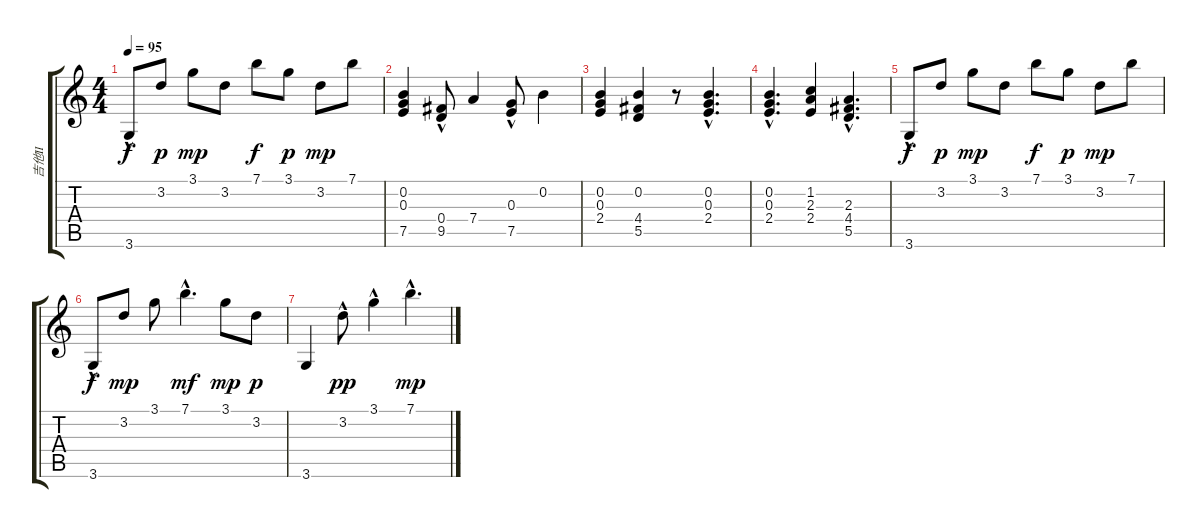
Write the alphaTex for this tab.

\track ("吉他II" "吉他II") {instrument electricguitarclean}
\staff {score tabs}
\tuning (E4 B3 G3 D3 A2 E2) {hide}
\ts (4 4)
\tempo 95
\clef g2
\ks c
3.6{hac}.8{dy f} 3.2.8{dy p} 3.1.8{dy mp} 3.2.8 7.1.8{dy f} 3.1.8{dy p} 3.2.8{dy mp} 7.1.8 |
(0.2 0.3 7.5).4 (0.4{hac} 9.5{hac}).8 7.4.4 (0.3{hac} 7.5).8 0.2.4 |
(0.2 0.3 2.4).4 (0.2 4.4 5.5).4 r.8 (0.2{hac} 0.3{hac} 2.4{hac}).4{d} |
(0.2{hac} 0.3{hac} 2.4{hac}).4{d} (1.2 2.3 2.4).4 (2.3{hac} 4.4{hac} 5.5{hac}).4{d} |
3.6{hac}.8{dy f} 3.2.8{dy p} 3.1.8{dy mp} 3.2.8 7.1.8{dy f} 3.1.8{dy p} 3.2.8{dy mp} 7.1.8 |
3.6{hac}.8{dy f} 3.2.8{dy mp} 3.1.8 7.1{hac}.4{d dy mf} 3.1.8{dy mp} 3.2.8{dy p} |
3.6.4 3.2{hac}.8{dy pp} 3.1{hac}.4 7.1{hac}.4{d dy mp}
